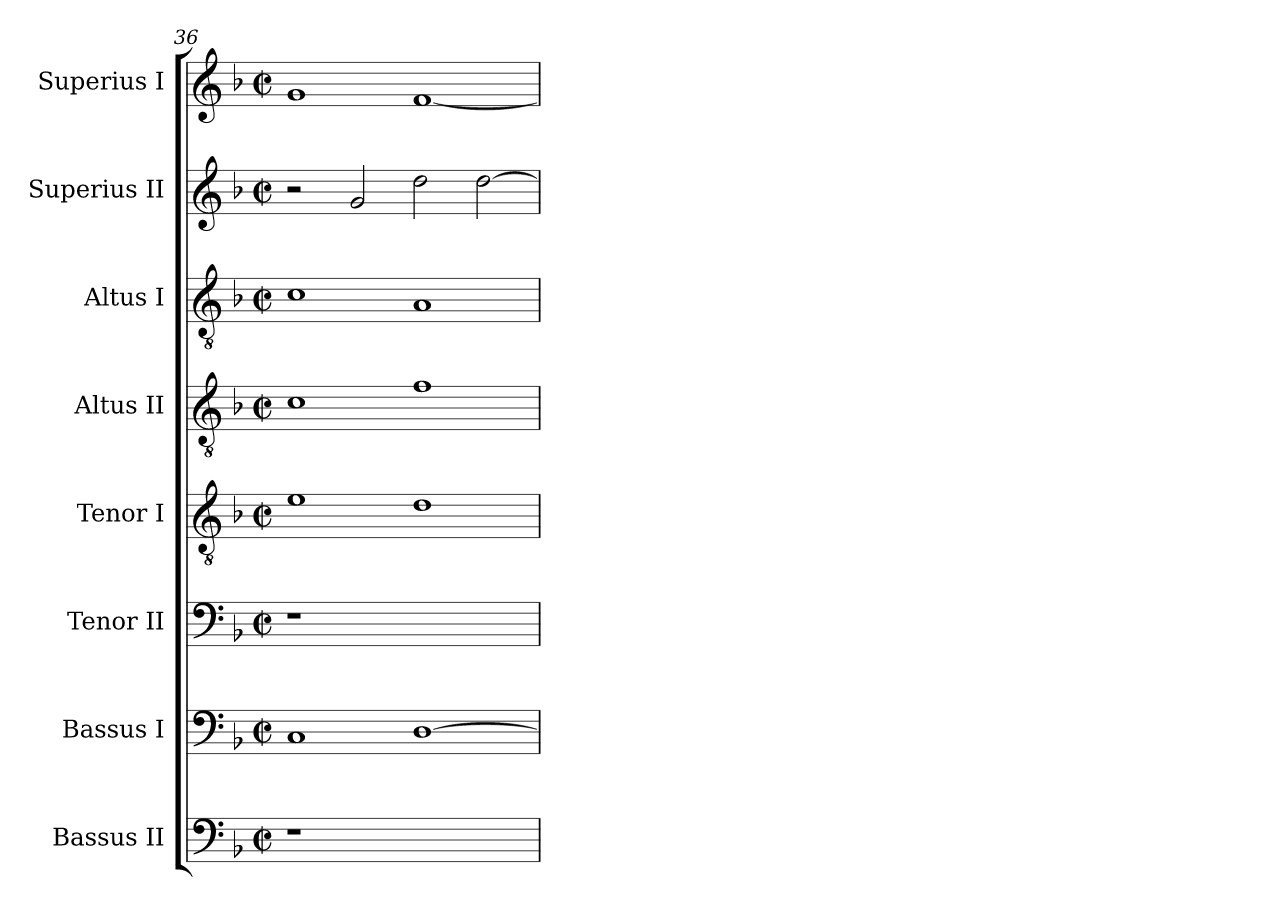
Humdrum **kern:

**kern	**kern	**kern	**kern	**kern	**kern	**kern	**kern
*part8	*part7	*part6	*part5	*part4	*part3	*part2	*part1
*staff8	*staff7	*staff6	*staff5	*staff4	*staff3	*staff2	*staff1
*I"Bassus II	*I"Bassus I	*I"Tenor II	*I"Tenor I	*I"Altus II	*I"Altus I	*I"Superius II	*I"Superius I
*I'B. II	*I'B. I	*I'T. II	*I'T. I	*I'A. II	*I'A. I	*I'S. II	*I'S. I
*clefF4	*clefF4	*clefF4	*clefGv2	*clefGv2	*clefGv2	*clefG2	*clefG2
*	*	*	*ITrd7c12	*ITrd7c12	*ITrd7c12	*	*
*k[b-]	*k[b-]	*k[b-]	*k[b-]	*k[b-]	*k[b-]	*k[b-]	*k[b-]
*F:	*F:	*F:	*F:	*F:	*F:	*F:	*F:
*M2/2	*M2/2	*M2/2	*M2/2	*M2/2	*M2/2	*M2/2	*M2/2
*met(c|)	*met(c|)	*met(c|)	*met(c|)	*met(c|)	*met(c|)	*met(c|)	*met(c|)
=36	=36	=36	=36	=36	=36	=36	=36
!LO:N:vis=1	!	!LO:N:vis=1	!	!	!	!	!
1r	1Ci	1r	1Ei	1Ci	1Ci	2r	1gi
.	.	.	.	.	.	2gi/	.
1ryy	[>1Di	1ryy	1Di	1Fi	1AAi	2ddi\	[<1fi
.	.	.	.	.	.	[>2ddi\	.
=	=	=	=	=	=	=	=
*-	*-	*-	*-	*-	*-	*-	*-
